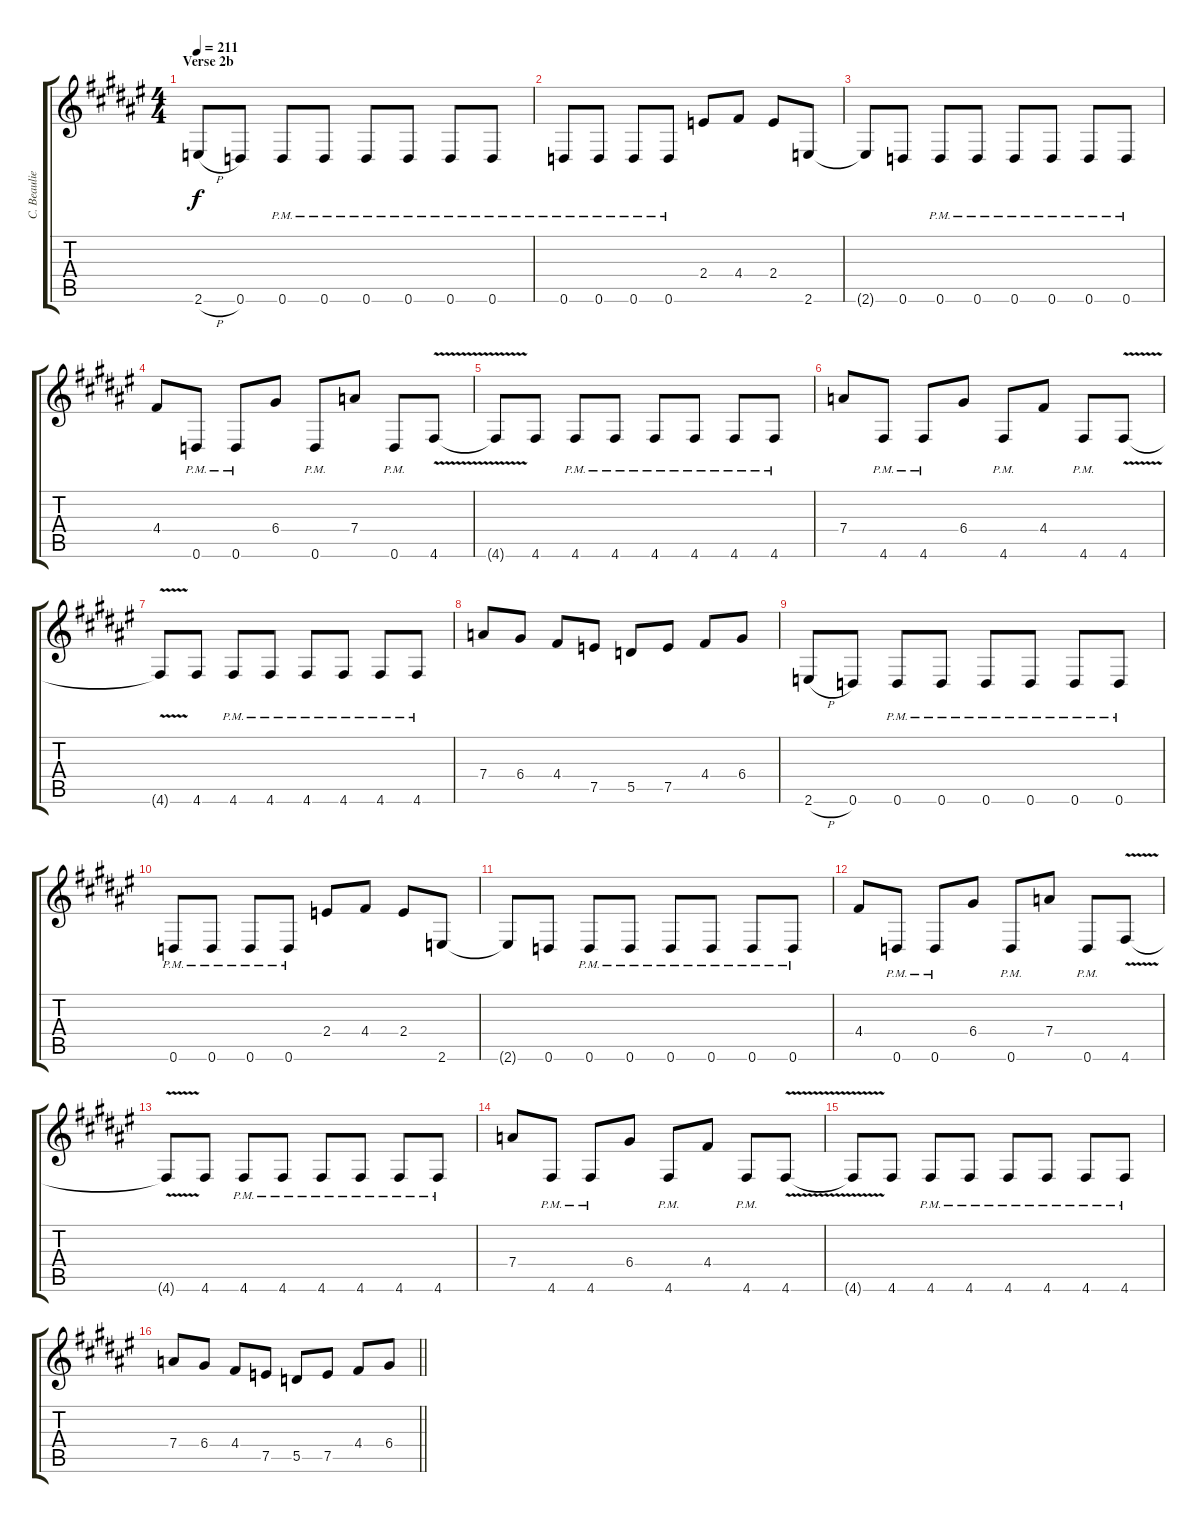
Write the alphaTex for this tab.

\track ("C. Beaulieu" "C. Beaulie") {instrument overdrivenguitar}
\staff {score tabs}
\tuning (E4 B3 G3 D3 A2 D2) {hide}
\ts (4 4)
\section ("" "Verse 2b")
\tempo 211
\clef g2
\ks d#minor
2.6{h}.8{dy f} 0.6.8 0.6{pm}.8 0.6{pm}.8 0.6{pm}.8 0.6{pm}.8 0.6{pm}.8 0.6{pm}.8 |
0.6{pm}.8 0.6{pm}.8 0.6{pm}.8 0.6{pm}.8 2.4.8 4.4.8 2.4.8 2.6.8 |
2.6{t}.8 0.6.8 0.6{pm}.8 0.6{pm}.8 0.6{pm}.8 0.6{pm}.8 0.6{pm}.8 0.6{pm}.8 |
4.4.8 0.6{pm}.8 0.6{pm}.8 6.4.8 0.6{pm}.8 7.4.8 0.6{pm}.8 4.6{v}.8 |
4.6{t}.8 4.6.8 4.6{pm}.8 4.6{pm}.8 4.6{pm}.8 4.6{pm}.8 4.6{pm}.8 4.6{pm}.8 |
7.4.8 4.6{pm}.8 4.6{pm}.8 6.4.8 4.6{pm}.8 4.4.8 4.6{pm}.8 4.6{v}.8 |
4.6{t}.8 4.6.8 4.6{pm}.8 4.6{pm}.8 4.6{pm}.8 4.6{pm}.8 4.6{pm}.8 4.6{pm}.8 |
7.4.8 6.4.8 4.4.8 7.5.8 5.5.8 7.5.8 4.4.8 6.4.8 |
2.6{h}.8 0.6.8 0.6{pm}.8 0.6{pm}.8 0.6{pm}.8 0.6{pm}.8 0.6{pm}.8 0.6{pm}.8 |
0.6{pm}.8 0.6{pm}.8 0.6{pm}.8 0.6{pm}.8 2.4.8 4.4.8 2.4.8 2.6.8 |
2.6{t}.8 0.6.8 0.6{pm}.8 0.6{pm}.8 0.6{pm}.8 0.6{pm}.8 0.6{pm}.8 0.6{pm}.8 |
4.4.8 0.6{pm}.8 0.6{pm}.8 6.4.8 0.6{pm}.8 7.4.8 0.6{pm}.8 4.6{v}.8 |
4.6{t}.8 4.6.8 4.6{pm}.8 4.6{pm}.8 4.6{pm}.8 4.6{pm}.8 4.6{pm}.8 4.6{pm}.8 |
7.4.8 4.6{pm}.8 4.6{pm}.8 6.4.8 4.6{pm}.8 4.4.8 4.6{pm}.8 4.6{v}.8 |
4.6{t}.8 4.6.8 4.6{pm}.8 4.6{pm}.8 4.6{pm}.8 4.6{pm}.8 4.6{pm}.8 4.6{pm}.8 |
\barLineRight lightlight
7.4.8 6.4.8 4.4.8 7.5.8 5.5.8 7.5.8 4.4.8 6.4.8
